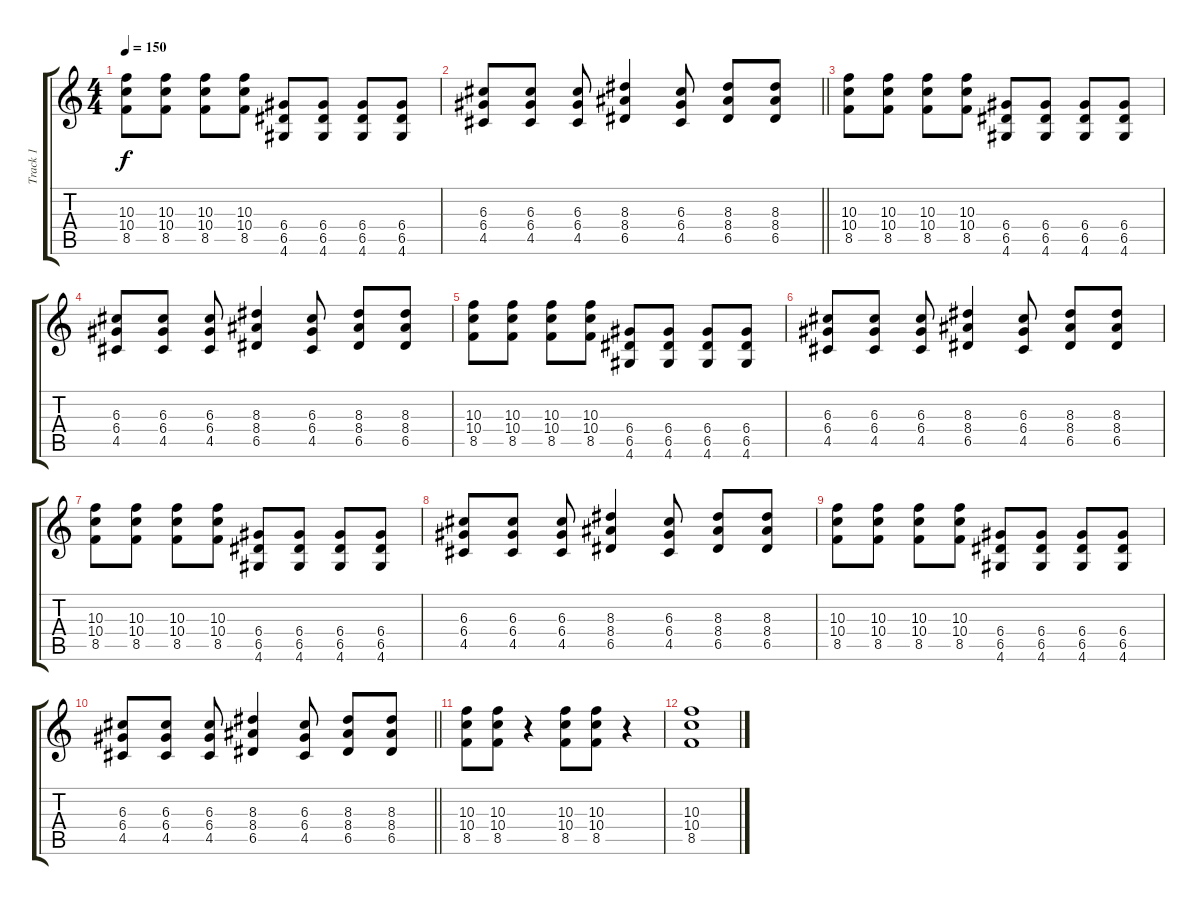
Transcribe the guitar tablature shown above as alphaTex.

\track ("Track 1" "Track 1") {instrument overdrivenguitar}
\staff {score tabs}
\tuning (E4 B3 G3 D3 A2 E2) {hide}
\ts (4 4)
\tempo 150
\clef g2
\ks c
(10.3 10.4 8.5).8{dy f} (10.3 10.4 8.5).8 (10.3 10.4 8.5).8 (10.3 10.4 8.5).8 (6.4 6.5 4.6).8 (6.4 6.5 4.6).8 (6.4 6.5 4.6).8 (6.4 6.5 4.6).8 |
\barLineRight lightlight
(6.3 6.4 4.5).8 (6.3 6.4 4.5).8 (6.3 6.4 4.5).8 (8.3 8.4 6.5).4 (6.3 6.4 4.5).8 (8.3 8.4 6.5).8 (8.3 8.4 6.5).8 |
(10.3 10.4 8.5).8 (10.3 10.4 8.5).8 (10.3 10.4 8.5).8 (10.3 10.4 8.5).8 (6.4 6.5 4.6).8 (6.4 6.5 4.6).8 (6.4 6.5 4.6).8 (6.4 6.5 4.6).8 |
(6.3 6.4 4.5).8 (6.3 6.4 4.5).8 (6.3 6.4 4.5).8 (8.3 8.4 6.5).4 (6.3 6.4 4.5).8 (8.3 8.4 6.5).8 (8.3 8.4 6.5).8 |
(10.3 10.4 8.5).8 (10.3 10.4 8.5).8 (10.3 10.4 8.5).8 (10.3 10.4 8.5).8 (6.4 6.5 4.6).8 (6.4 6.5 4.6).8 (6.4 6.5 4.6).8 (6.4 6.5 4.6).8 |
(6.3 6.4 4.5).8 (6.3 6.4 4.5).8 (6.3 6.4 4.5).8 (8.3 8.4 6.5).4 (6.3 6.4 4.5).8 (8.3 8.4 6.5).8 (8.3 8.4 6.5).8 |
(10.3 10.4 8.5).8 (10.3 10.4 8.5).8 (10.3 10.4 8.5).8 (10.3 10.4 8.5).8 (6.4 6.5 4.6).8 (6.4 6.5 4.6).8 (6.4 6.5 4.6).8 (6.4 6.5 4.6).8 |
(6.3 6.4 4.5).8 (6.3 6.4 4.5).8 (6.3 6.4 4.5).8 (8.3 8.4 6.5).4 (6.3 6.4 4.5).8 (8.3 8.4 6.5).8 (8.3 8.4 6.5).8 |
(10.3 10.4 8.5).8 (10.3 10.4 8.5).8 (10.3 10.4 8.5).8 (10.3 10.4 8.5).8 (6.4 6.5 4.6).8 (6.4 6.5 4.6).8 (6.4 6.5 4.6).8 (6.4 6.5 4.6).8 |
\barLineRight lightlight
(6.3 6.4 4.5).8 (6.3 6.4 4.5).8 (6.3 6.4 4.5).8 (8.3 8.4 6.5).4 (6.3 6.4 4.5).8 (8.3 8.4 6.5).8 (8.3 8.4 6.5).8 |
(10.3 10.4 8.5).8 (10.3 10.4 8.5).8 r.4 (10.3 10.4 8.5).8 (10.3 10.4 8.5).8 r.4 |
(10.3 10.4 8.5).1
